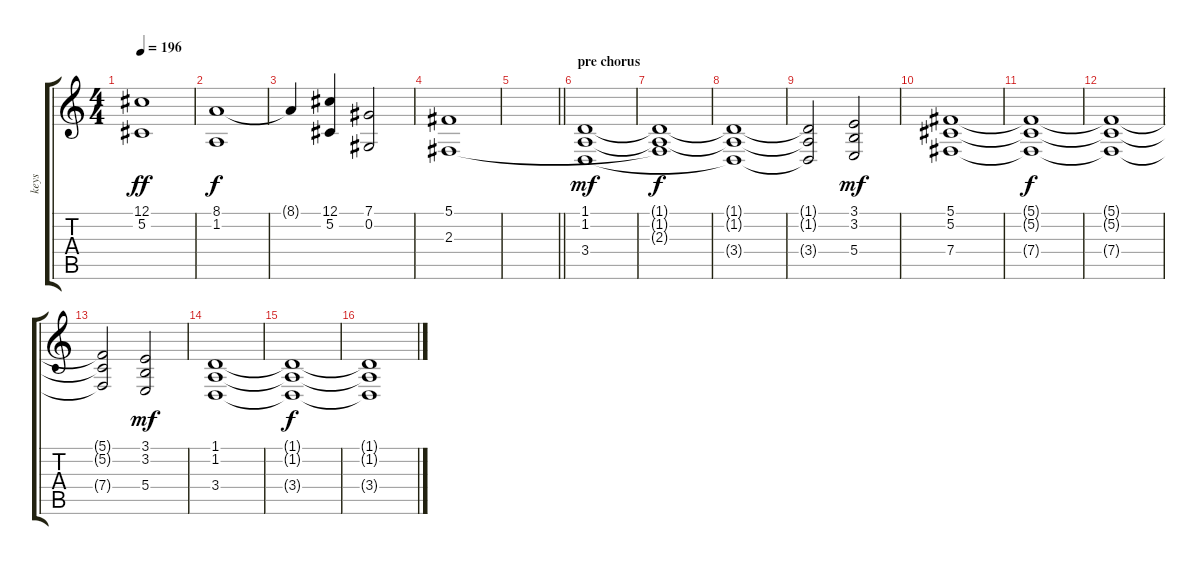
\track ("keys" "keys") {instrument fx7echoes}
\staff {score tabs}
\tuning (Db4 Ab3 E3 B2 Gb2 Db2) {hide}
\ts (4 4)
\tempo 196
\clef g2
\ks c
(12.1 5.2).1{dy ff} |
(8.1 1.2).1{dy f} |
8.1{t}.4 (12.1 5.2).4 (7.1 0.2).2 |
(5.1 2.3).1 |
\barLineRight lightlight
|
\section ("" "pre chorus")
(1.1 1.2 3.4).1{dy mf} |
(1.1{t} 1.2{t} 2.3{t}).1{dy f} |
(1.1{t} 1.2{t} 3.4{t}).1 |
(1.1{t} 1.2{t} 3.4{t}).2 (3.1 3.2 5.4).2{dy mf} |
(5.1 5.2 7.4).1 |
(5.1{t} 5.2{t} 7.4{t}).1{dy f} |
(5.1{t} 5.2{t} 7.4{t}).1 |
(5.1{t} 5.2{t} 7.4{t}).2 (3.1 3.2 5.4).2{dy mf} |
(1.1 1.2 3.4).1 |
(1.1{t} 1.2{t} 3.4{t}).1{dy f} |
(1.1{t} 1.2{t} 3.4{t}).1
